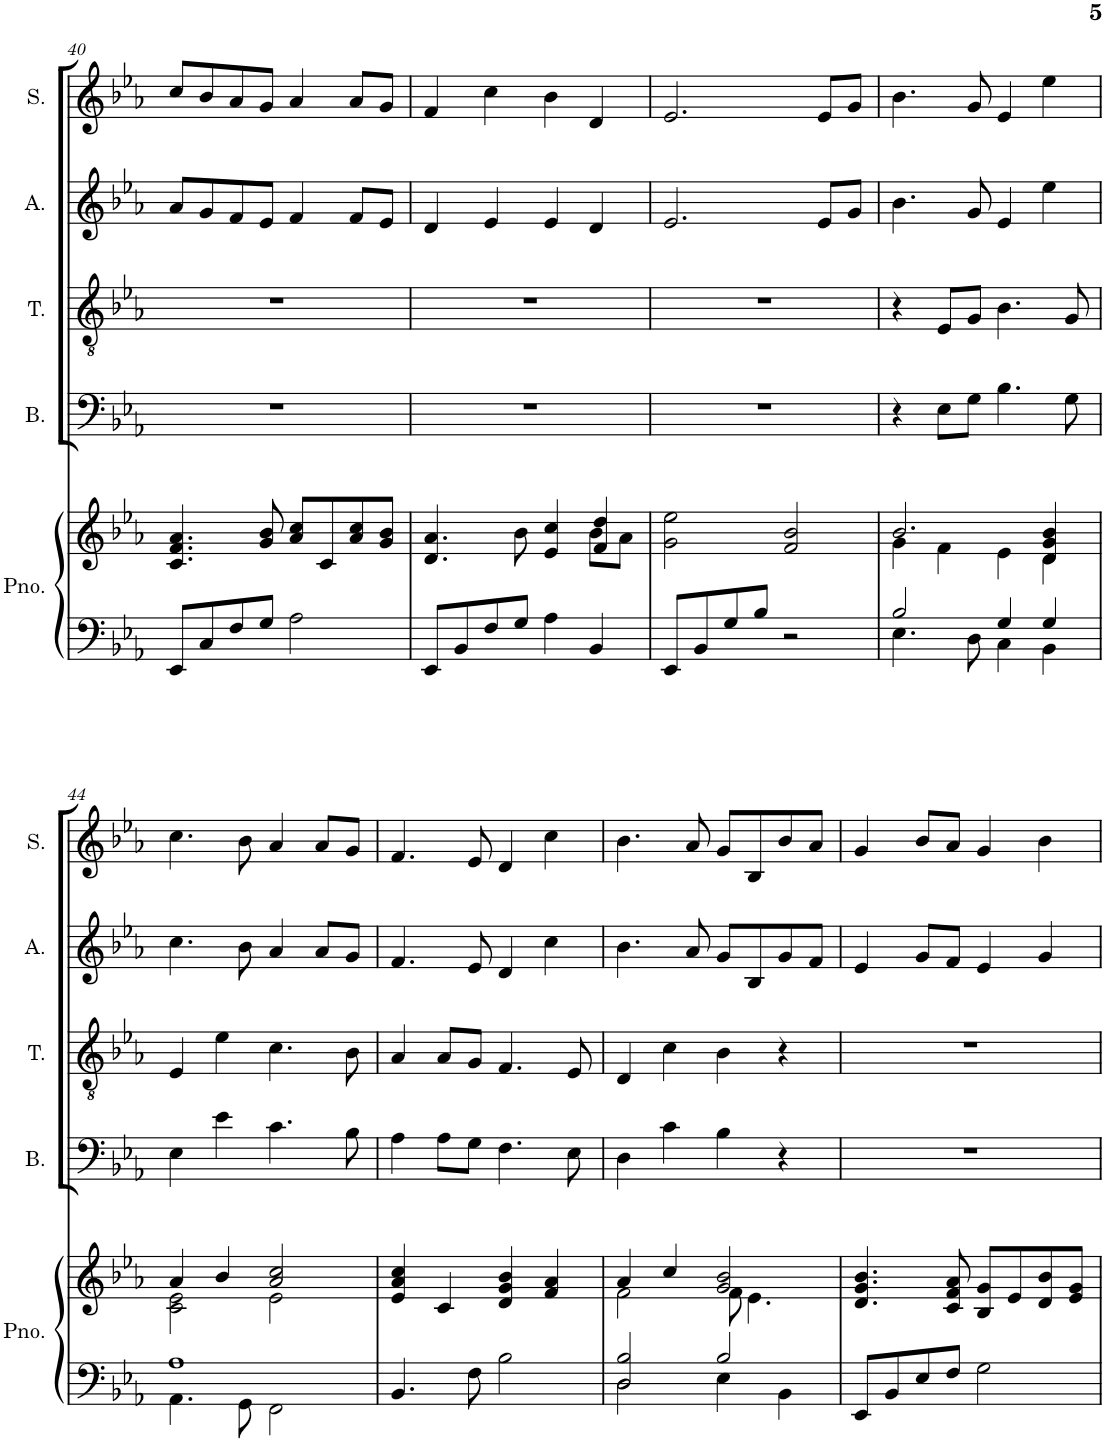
**kern	**kern	**kern	**kern	**kern	**kern
*part5	*part5	*part4	*part3	*part2	*part1
*staff6	*staff5	*staff4	*staff3	*staff2	*staff1
*I"Piano	*	*I"Bass	*I"Tenor	*I"Alto	*I"Soprano
*I'Pno.	*	*I'B.	*I'T.	*I'A.	*I'S.
!!LO:PB:g=z
*clefF4	*clefG2	*clefF4	*clefGv2	*clefG2	*clefG2
*k[b-e-a-]	*k[b-e-a-]	*k[b-e-a-]	*k[b-e-a-]	*k[b-e-a-]	*k[b-e-a-]
*M4/4	*M4/4	*M4/4	*M4/4	*M4/4	*M4/4
=40	=40	=40	=40	=40	=40
8EE-/L	4.c/ 4.f/ 4.a-/	1r	1r	8a-/L	8cc/L
8C/	.	.	.	8g/	8b-/
8F/	.	.	.	8f/	8a-/
8G/J	8g/ 8b-/	.	.	8e-/J	8g/J
2A-\	8a-/ 8cc/L	.	.	4f/	4a-/
.	8c/	.	.	.	.
.	8a-/ 8cc/	.	.	8f/L	8a-/L
.	8g/ 8b-/J	.	.	8e-/J	8g/J
=41	=41	=41	=41	=41	=41
*	*^	*	*	*	*
8EE-/L	4.d/ 4.a-/	2.ryy	1r	1r	4d/	4f/
8BB-/	.	.	.	.	.	.
8F/	.	.	.	.	4e-/	4cc\
8G/J	8b-\	.	.	.	.	.
4A-\	4e-/ 4cc/	.	.	.	4e-/	4b-\
4BB-/	4f/ 4dd/	8b-\L	.	.	4d/	4d/
.	.	8a-\J	.	.	.	.
*	*v	*v	*	*	*	*
=42	=42	=42	=42	=42	=42
8EE-/L	2g\ 2ee-\	1r	1r	2.e-/	2.e-/
8BB-/	.	.	.	.	.
8G/	.	.	.	.	.
8B-/J	.	.	.	.	.
2r	2f/ 2b-/	.	.	.	.
.	.	.	.	8e-/L	8e-/L
.	.	.	.	8g/J	8g/J
=43	=43	=43	=43	=43	=43
*^	*^	*	*	*	*
2B-/	4.E-\	2.b-/	4g\	4r	4r	4.b-\	4.b-\
.	.	.	4f\	8E-\L	8E-/L	.	.
.	8D\	.	.	8G\J	8G/J	8g/	8g/
4G/	4C\	.	4e-\	4.B-\	4.B-\	4e-/	4e-/
4G/	4BB-\	4d/ 4g/ 4b-/	4d\	.	.	4ee-\	4ee-\
.	.	.	.	8G\	8G/	.	.
!!LO:LB:g=z
=44	=44	=44	=44	=44	=44	=44	=44
1A-	4.AA-\	4a-/	2c\ 2e-\	4E-\	4E-/	4.cc\	4.cc\
.	.	4b-/	.	4e-\	4e-\	.	.
.	8GG\	.	.	.	.	8b-\	8b-\
.	2FF\	2a-/ 2cc/	2e-\	4.c\	4.c\	4a-/	4a-/
.	.	.	.	.	.	8a-/L	8a-/L
.	.	.	.	8B-\	8B-\	8g/J	8g/J
*v	*v	*	*	*	*	*	*
*	*v	*v	*	*	*	*
=45	=45	=45	=45	=45	=45
4.BB-/	4e-/ 4a-/ 4cc/	4A-\	4A-/	4.f/	4.f/
.	4c/	8A-\L	8A-/L	.	.
8F\	.	8G\J	8G/J	8e-/	8e-/
2B-\	4d/ 4g/ 4b-/	4.F\	4.F/	4d/	4d/
.	4f/ 4a-/	.	.	4cc\	4cc\
.	.	8E-\	8E-/	.	.
=46	=46	=46	=46	=46	=46
*^	*^	*	*	*	*
2D/ 2B-/	2D\	4a-/	2f\	4D\	4D/	4.b-\	4.b-\
.	.	4cc/	.	4c\	4c\	.	.
.	.	.	.	.	.	8a-/	8a-/
2B-/	4E-\	2g/ 2b-/	8f\	4B-\	4B-\	8g/L	8g/L
.	.	.	4.e-\	.	.	8B-/	8B-/
.	4BB-\	.	.	4r	4r	8g/	8b-/
.	.	.	.	.	.	8f/J	8a-/J
*v	*v	*	*	*	*	*	*
*	*v	*v	*	*	*	*
=47	=47	=47	=47	=47	=47
8EE-/L	4.d/ 4.g/ 4.b-/	1r	1r	4e-/	4g/
8BB-/	.	.	.	.	.
8E-/	.	.	.	8g/L	8b-/L
8F/J	8c/ 8f/ 8a-/	.	.	8f/J	8a-/J
2G\	8B-/ 8g/L	.	.	4e-/	4g/
.	8e-/	.	.	.	.
.	8d/ 8b-/	.	.	4g/	4b-\
.	8e-/ 8g/J	.	.	.	.
=	=	=	=	=	=
*-	*-	*-	*-	*-	*-
